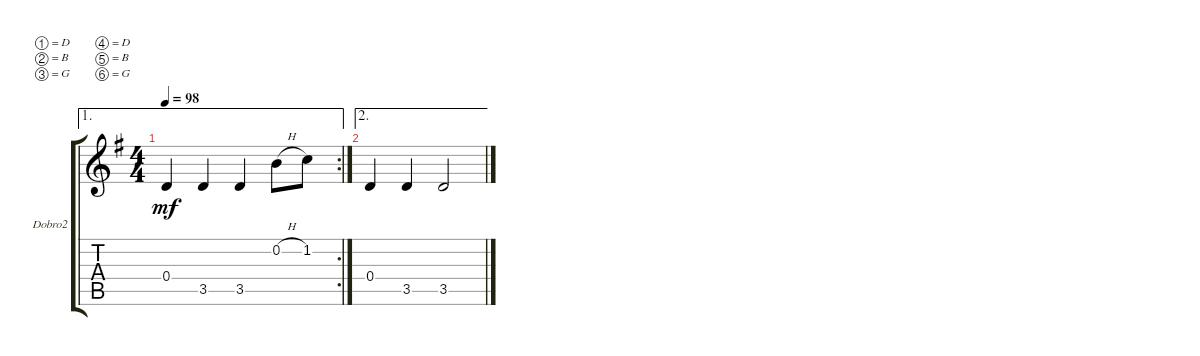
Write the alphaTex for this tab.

\defaultSystemsLayout 4
\bracketExtendMode groupsimilarinstruments
\firstSystemTrackNameOrientation horizontal
\otherSystemsTrackNameOrientation horizontal
\track ("Dobro2" "Dobro2") {instrument acousticguitarsteel}
\staff {score tabs}
\tuning (D4 B3 G3 D3 B2 G2)
\ae 1
\rc 2
\ts (4 4)
\tempo 98
\clef g2
\ks g
0.4.4{dy mf} 3.5.4 3.5.4 0.2{h}.8 1.2.8 |
\ae 2
0.4.4 3.5.4 3.5.2
